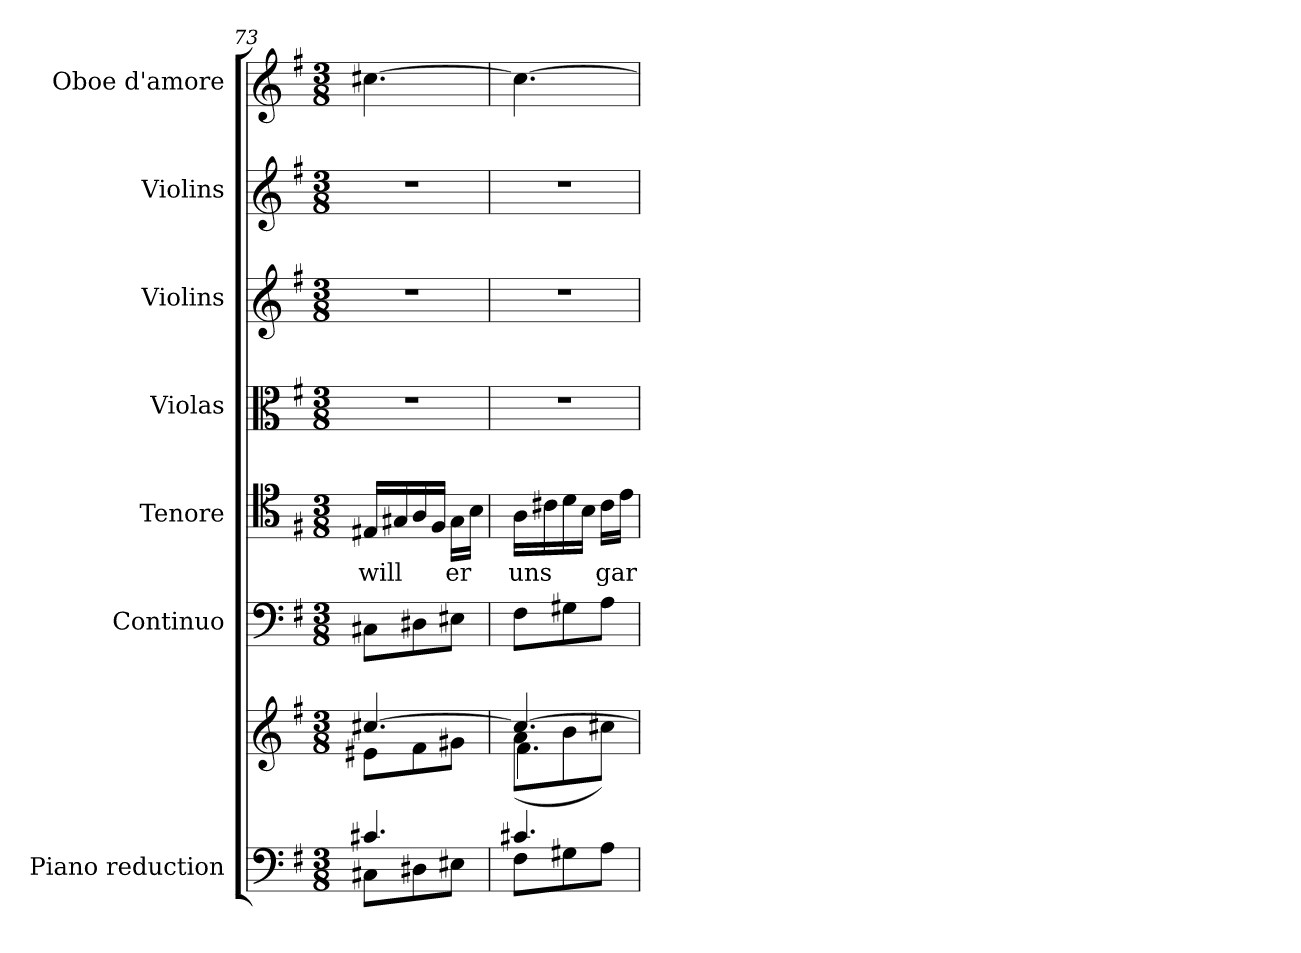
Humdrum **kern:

**kern	**kern	**kern	**kern	**text	**kern	**kern	**kern	**kern
*part7	*part7	*part6	*part5	*part5	*part4	*part3	*part2	*part1
*staff8	*staff7	*staff6	*staff5	*staff5	*staff4	*staff3	*staff2	*staff1
*I"Piano reduction	*	*I"Continuo	*I"Tenore	*	*I"Violas	*I"Violins	*I"Violins	*I"Oboe d'amore
*I'Pno	*	*	*	*	*	*	*	*I'Ob
*clefF4	*clefG2	*clefF4	*clefC4	*	*clefC3	*clefG2	*clefG2	*clefG2
*k[f#]	*k[f#]	*k[f#]	*k[f#]	*	*k[f#]	*k[f#]	*k[f#]	*k[f#]
*M3/8	*M3/8	*M3/8	*M3/8	*	*M3/8	*M3/8	*M3/8	*M3/8
=73	=73	=73	=73	=73	=73	=73	=73	=73
*^	*^	*	*	*	*	*	*	*
!	!	!	!	!	!	!LO:LY:b	!	!	!	!
4.c#X/	8C#X\L	[4.cc#X/	8e#X\L	8C#X\L	16E#X/LL	will	4.r	4.r	4.r	[4.cc#X\
.	.	.	.	.	16G#X/	.	.	.	.	.
.	8D#X\	.	8f#\	8D#X\	16A/	.	.	.	.	.
.	.	.	.	.	16F#/JJ	.	.	.	.	.
!	!	!	!	!	!	!LO:LY:b	!	!	!	!
.	8E#X\J	.	8g#X\J	8E#X\J	16G#\LL	er	.	.	.	.
.	.	.	.	.	16B\JJ	.	.	.	.	.
=74	=74	=74	=74	=74	=74	=74	=74	=74	=74	=74
*	*	*	*^	*	*	*	*	*	*	*
!	!	!	!	!	!	!	!LO:LY:b	!	!	!	!
4.c#X/	8F#\L	4.cc#/_	(8a\L	4.f#\	8F#\L	16A\LL	uns	4.r	4.r	4.r	4.cc#\_
.	.	.	.	.	.	16c#X\	.	.	.	.	.
.	8G#X\	.	8b\	.	8G#X\	16d\	.	.	.	.	.
.	.	.	.	.	.	16B\JJ	.	.	.	.	.
!	!	!	!	!	!	!	!LO:LY:b	!	!	!	!
.	8A\J	.	8cc#X\J)	.	8A\J	16c#\LL	gar	.	.	.	.
.	.	.	.	.	.	16e\JJ	.	.	.	.	.
*v	*v	*	*	*	*	*	*	*	*	*	*
*	*v	*v	*v	*	*	*	*	*	*	*
=	=	=	=	=	=	=	=	=
*-	*-	*-	*-	*-	*-	*-	*-	*-
